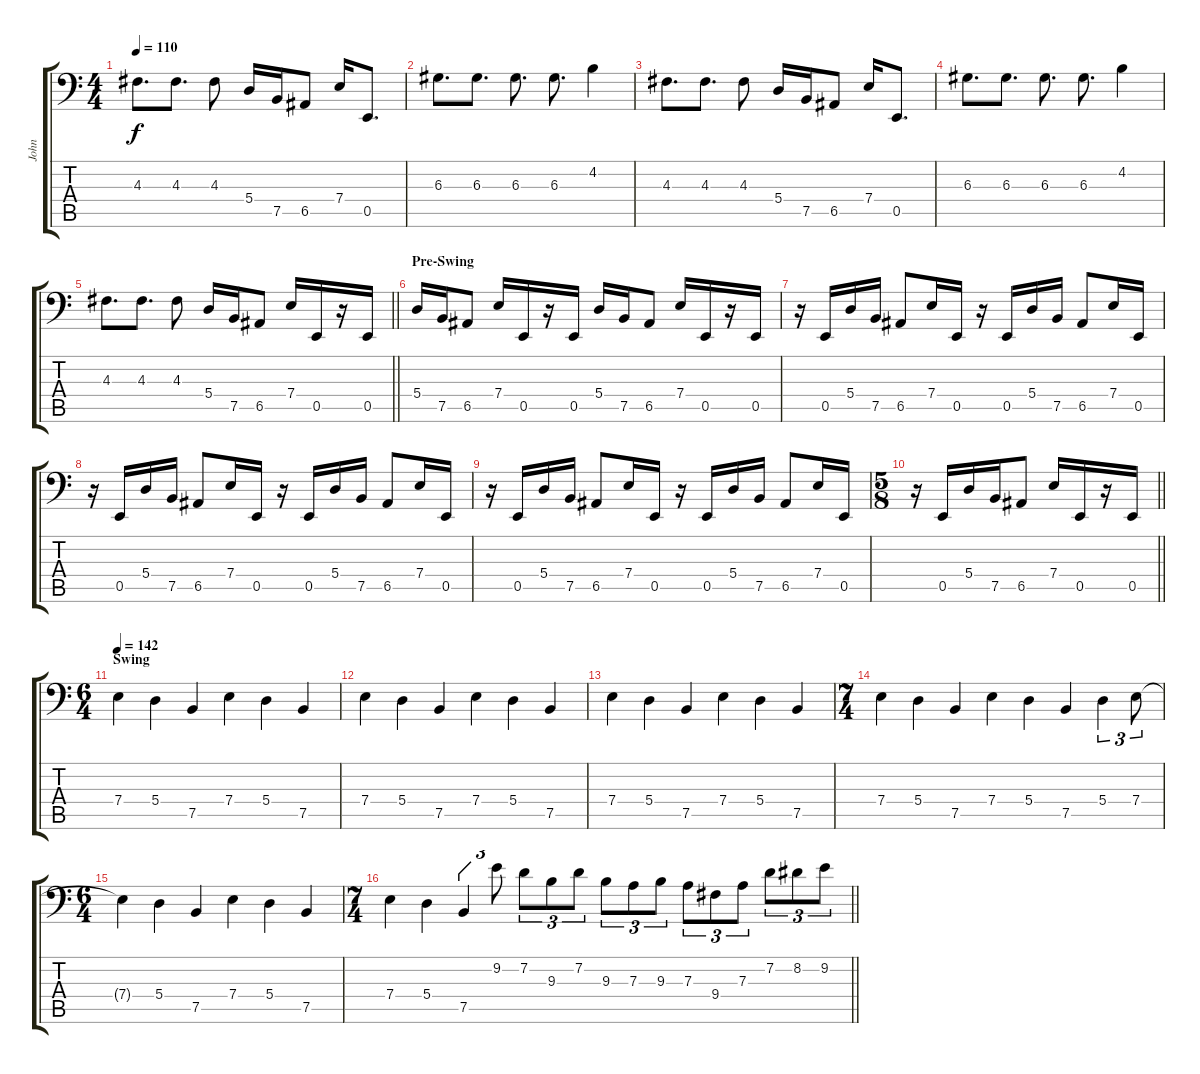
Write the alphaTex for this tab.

\track ("John" "John") {solo instrument electricbassfinger}
\staff {score tabs}
\tuning (C3 G2 D2 A1 E1 B0) {hide}
\ts (4 4)
\tempo 110
\clef f4
\ks c
4.3.8{d dy f} 4.3.8{d} 4.3.8 5.4.16 7.5.16 6.5.8 7.4.16 0.5.8{d} |
6.3.8{d} 6.3.8{d} 6.3.8{d} 6.3.8{d} 4.2.4 |
4.3.8{d} 4.3.8{d} 4.3.8 5.4.16 7.5.16 6.5.8 7.4.16 0.5.8{d} |
6.3.8{d} 6.3.8{d} 6.3.8{d} 6.3.8{d} 4.2.4 |
\barLineRight lightlight
4.3.8{d} 4.3.8{d} 4.3.8 5.4.16 7.5.16 6.5.8 7.4.16 0.5.16 r.16 0.5.16 |
\section ("" "Pre-Swing")
5.4.16 7.5.16 6.5.8 7.4.16 0.5.16 r.16 0.5.16 5.4.16 7.5.16 6.5.8 7.4.16 0.5.16 r.16 0.5.16 |
r.16 0.5.16 5.4.16 7.5.16 6.5.8 7.4.16 0.5.16 r.16 0.5.16 5.4.16 7.5.16 6.5.8 7.4.16 0.5.16 |
r.16 0.5.16 5.4.16 7.5.16 6.5.8 7.4.16 0.5.16 r.16 0.5.16 5.4.16 7.5.16 6.5.8 7.4.16 0.5.16 |
r.16 0.5.16 5.4.16 7.5.16 6.5.8 7.4.16 0.5.16 r.16 0.5.16 5.4.16 7.5.16 6.5.8 7.4.16 0.5.16 |
\ts (5 8)
\barLineRight lightlight
r.16 0.5.16 5.4.16 7.5.16 6.5.8 7.4.16 0.5.16 r.16 0.5.16 |
\ts (6 4)
\section ("" "Swing")
\tempo 142
7.4.4 5.4.4 7.5.4 7.4.4 5.4.4 7.5.4 |
7.4.4 5.4.4 7.5.4 7.4.4 5.4.4 7.5.4 |
7.4.4 5.4.4 7.5.4 7.4.4 5.4.4 7.5.4 |
\ts (7 4)
7.4.4 5.4.4 7.5.4 7.4.4 5.4.4 7.5.4 5.4.4{tu (3 2)} 7.4.8{tu (3 2)} |
\ts (6 4)
7.4{t}.4 5.4.4 7.5.4 7.4.4 5.4.4 7.5.4 |
\ts (7 4)
\barLineRight lightlight
7.4.4 5.4.4 7.5.4{tu (3 2)} 9.2.8{tu (3 2)} 7.2.8{tu (3 2)} 9.3.8{tu (3 2)} 7.2.8{tu (3 2)} 9.3.8{tu (3 2)} 7.3.8{tu (3 2)} 9.3.8{tu (3 2)} 7.3.8{tu (3 2)} 9.4.8{tu (3 2)} 7.3.8{tu (3 2)} 7.2.8{tu (3 2)} 8.2.8{tu (3 2)} 9.2.8{tu (3 2)}
